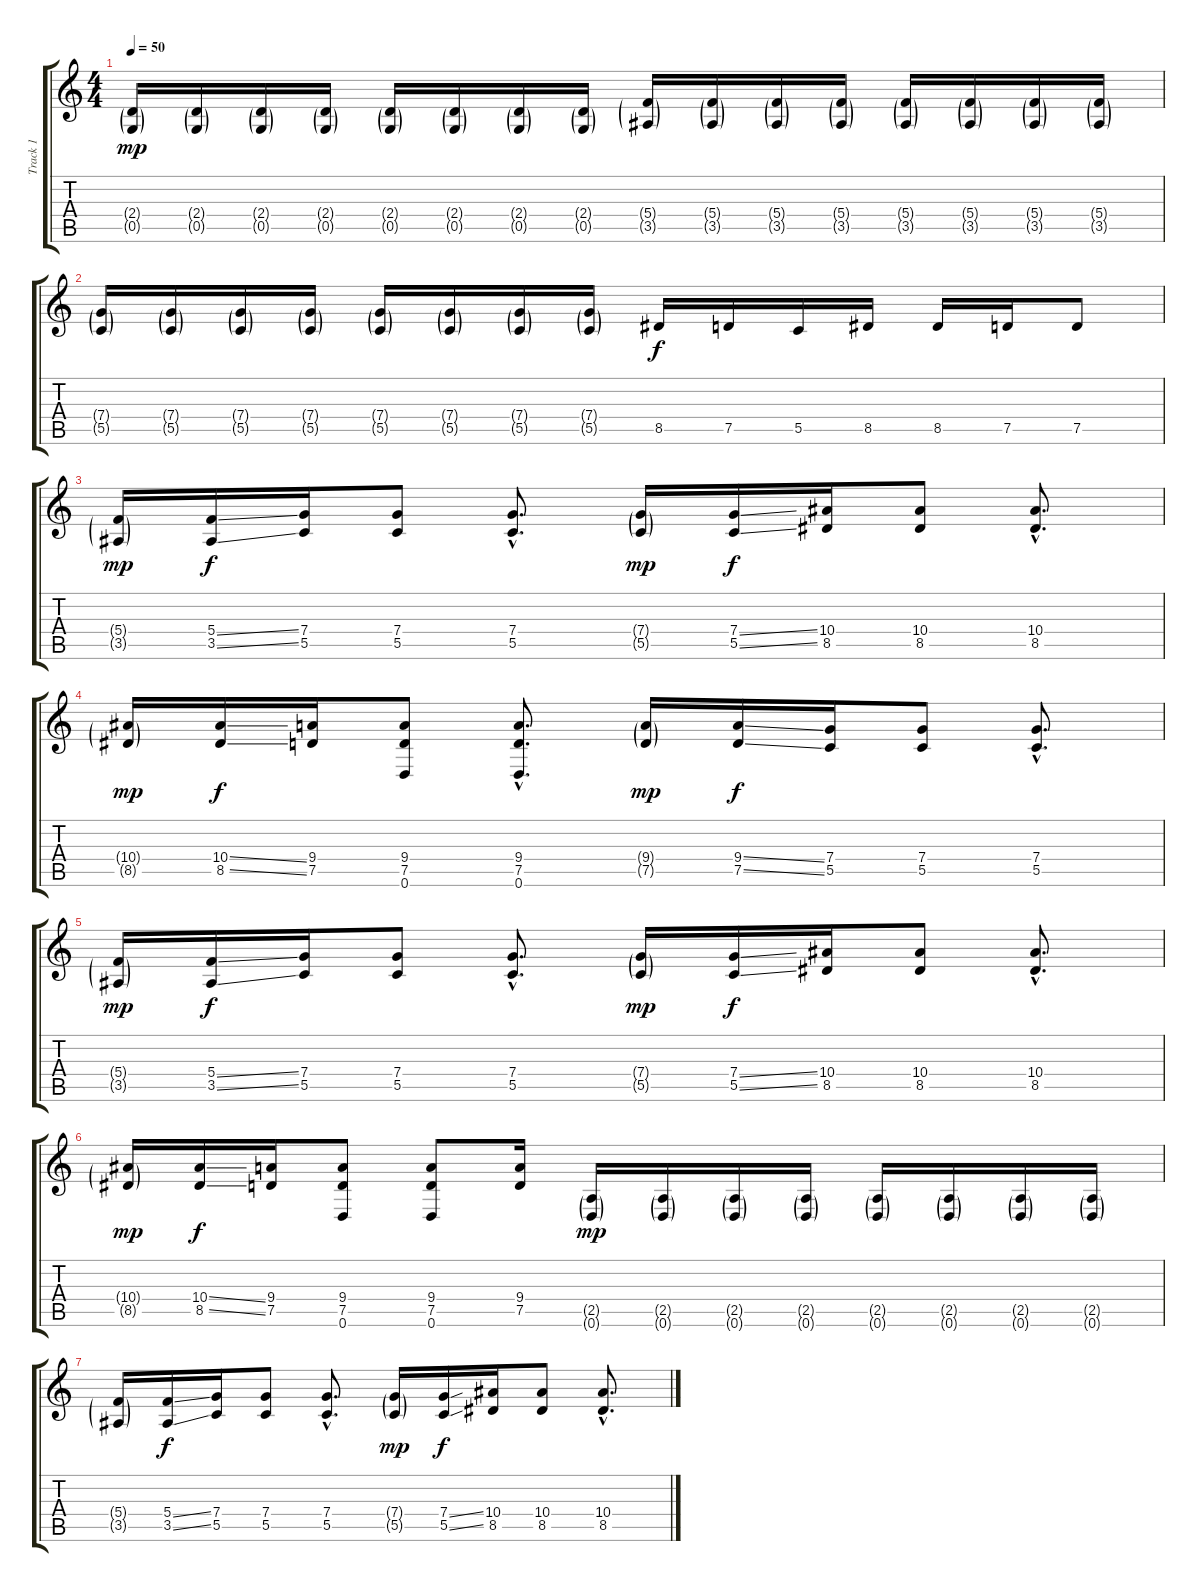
\track ("Track 1" "Track 1") {instrument distortionguitar}
\staff {score tabs}
\tuning (D4 A3 F3 C3 G2 D2) {hide}
\ts (4 4)
\tempo 50
\clef g2
\ks c
(2.4{g} 0.5{g}).16{dy mp} (2.4{g} 0.5{g}).16 (2.4{g} 0.5{g}).16 (2.4{g} 0.5{g}).16 (2.4{g} 0.5{g}).16 (2.4{g} 0.5{g}).16 (2.4{g} 0.5{g}).16 (2.4{g} 0.5{g}).16 (5.4{g} 3.5{g}).16 (5.4{g} 3.5{g}).16 (5.4{g} 3.5{g}).16 (5.4{g} 3.5{g}).16 (5.4{g} 3.5{g}).16 (5.4{g} 3.5{g}).16 (5.4{g} 3.5{g}).16 (5.4{g} 3.5{g}).16 |
(7.4{g} 5.5{g}).16 (7.4{g} 5.5{g}).16 (7.4{g} 5.5{g}).16 (7.4{g} 5.5{g}).16 (7.4{g} 5.5{g}).16 (7.4{g} 5.5{g}).16 (7.4{g} 5.5{g}).16 (7.4{g} 5.5{g}).16 8.5.16{dy f} 7.5.16 5.5.16 8.5.16 8.5.16 7.5.16 7.5.8 |
(5.4{g} 3.5{g}).16{dy mp} (5.4{ss} 3.5{ss}).16{dy f} (7.4 5.5).16 (7.4 5.5).8 (7.4{hac} 5.5{hac}).8{d} (7.4{g} 5.5{g}).16{dy mp} (7.4{ss} 5.5{ss}).16{dy f} (10.4 8.5).16 (10.4 8.5).8 (10.4{hac} 8.5{hac}).8{d} |
(10.4{g} 8.5{g}).16{dy mp} (10.4{ss} 8.5{ss}).16{dy f} (9.4 7.5).16 (9.4 7.5 0.6).8 (9.4{hac} 7.5{hac} 0.6{hac}).8{d} (9.4{g} 7.5{g}).16{dy mp} (9.4{ss} 7.5{ss}).16{dy f} (7.4 5.5).16 (7.4 5.5).8 (7.4{hac} 5.5{hac}).8{d} |
(5.4{g} 3.5{g}).16{dy mp} (5.4{ss} 3.5{ss}).16{dy f} (7.4 5.5).16 (7.4 5.5).8 (7.4{hac} 5.5{hac}).8{d} (7.4{g} 5.5{g}).16{dy mp} (7.4{ss} 5.5{ss}).16{dy f} (10.4 8.5).16 (10.4 8.5).8 (10.4{hac} 8.5{hac}).8{d} |
(10.4{g} 8.5{g}).16{dy mp} (10.4{ss} 8.5{ss}).16{dy f} (9.4 7.5).16 (9.4 7.5 0.6).8 (9.4 7.5 0.6).8 (9.4 7.5).16 (2.5{g} 0.6{g}).16{dy mp} (2.5{g} 0.6{g}).16 (2.5{g} 0.6{g}).16 (2.5{g} 0.6{g}).16 (2.5{g} 0.6{g}).16 (2.5{g} 0.6{g}).16 (2.5{g} 0.6{g}).16 (2.5{g} 0.6{g}).16 |
(5.4{g} 3.5{g}).16 (5.4{ss} 3.5{ss}).16{dy f} (7.4 5.5).16 (7.4 5.5).8 (7.4{hac} 5.5{hac}).8{d} (7.4{g} 5.5{g}).16{dy mp} (7.4{ss} 5.5{ss}).16{dy f} (10.4 8.5).16 (10.4 8.5).8 (10.4{hac} 8.5{hac}).8{d}
